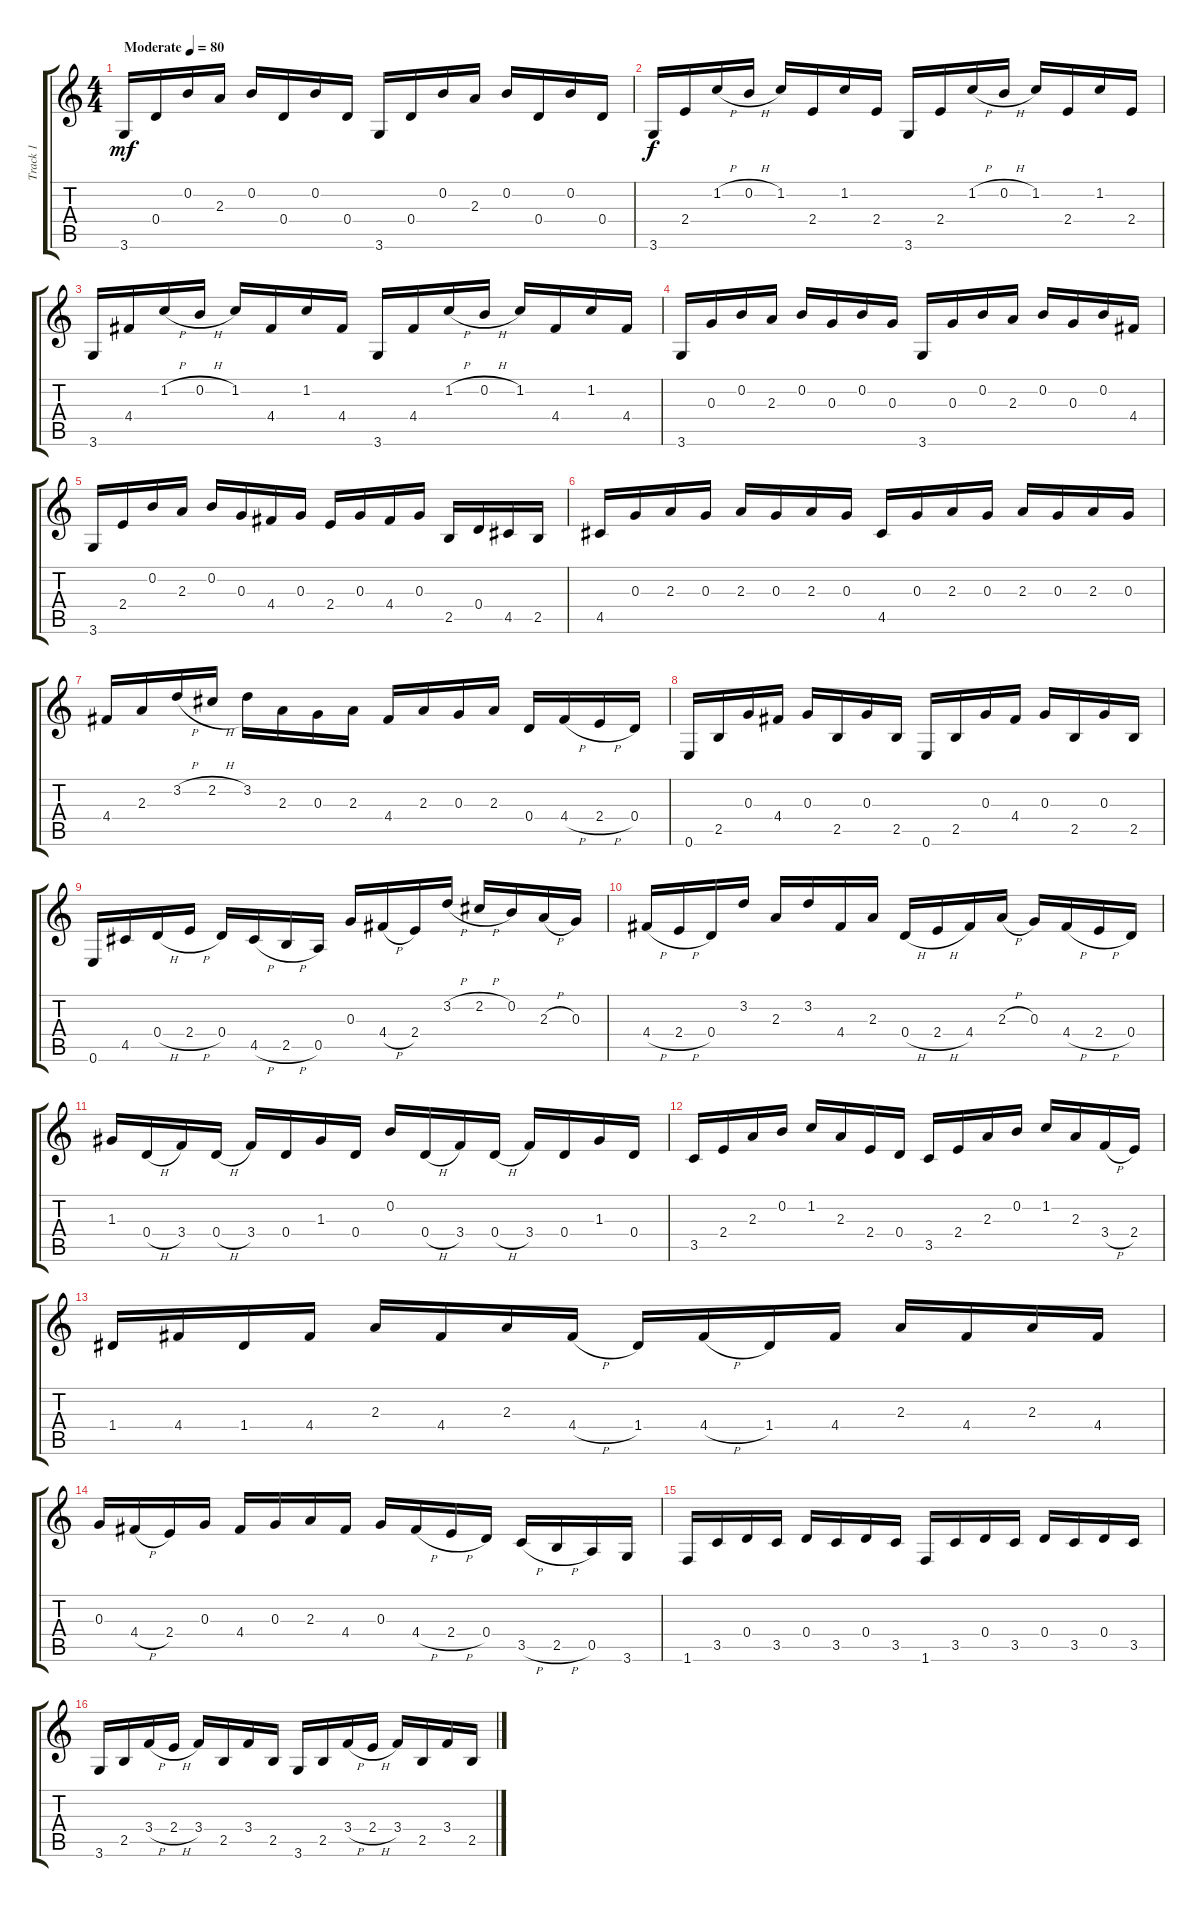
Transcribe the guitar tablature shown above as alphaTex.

\track ("Track 1" "Track 1") {instrument acousticguitarsteel}
\staff {score tabs}
\tuning (E4 B3 G3 D3 A2 E2) {hide}
\ts (4 4)
\tempo (80 "Moderate")
\clef g2
\ks c
3.6.16{dy mf instrument acousticguitarsteel} 0.4.16 0.2.16 2.3.16 0.2.16 0.4.16 0.2.16 0.4.16 3.6.16 0.4.16 0.2.16 2.3.16 0.2.16 0.4.16 0.2.16 0.4.16 |
3.6.16{dy f} 2.4.16 1.2{h}.16 0.2{h}.16 1.2.16 2.4.16 1.2.16 2.4.16 3.6.16 2.4.16 1.2{h}.16 0.2{h}.16 1.2.16 2.4.16 1.2.16 2.4.16 |
3.6.16 4.4.16 1.2{h}.16 0.2{h}.16 1.2.16 4.4.16 1.2.16 4.4.16 3.6.16 4.4.16 1.2{h}.16 0.2{h}.16 1.2.16 4.4.16 1.2.16 4.4.16 |
3.6.16 0.3.16 0.2.16 2.3.16 0.2.16 0.3.16 0.2.16 0.3.16 3.6.16 0.3.16 0.2.16 2.3.16 0.2.16 0.3.16 0.2.16 4.4.16 |
3.6.16 2.4.16 0.2.16 2.3.16 0.2.16 0.3.16 4.4.16 0.3.16 2.4.16 0.3.16 4.4.16 0.3.16 2.5.16 0.4.16 4.5.16 2.5.16 |
4.5.16 0.3.16 2.3.16 0.3.16 2.3.16 0.3.16 2.3.16 0.3.16 4.5.16 0.3.16 2.3.16 0.3.16 2.3.16 0.3.16 2.3.16 0.3.16 |
4.4.16 2.3.16 3.2{h}.16 2.2{h}.16 3.2.16 2.3.16 0.3.16 2.3.16 4.4.16 2.3.16 0.3.16 2.3.16 0.4.16 4.4{h}.16 2.4{h}.16 0.4.16 |
0.6.16 2.5.16 0.3.16 4.4.16 0.3.16 2.5.16 0.3.16 2.5.16 0.6.16 2.5.16 0.3.16 4.4.16 0.3.16 2.5.16 0.3.16 2.5.16 |
0.6.16 4.5.16 0.4{h}.16 2.4{h}.16 0.4.16 4.5{h}.16 2.5{h}.16 0.5.16 0.3.16 4.4{h}.16 2.4.16 3.2{h}.16 2.2{h}.16 0.2.16 2.3{h}.16 0.3.16 |
4.4{h}.16 2.4{h}.16 0.4.16 3.2.16 2.3.16 3.2.16 4.4.16 2.3.16 0.4{h}.16 2.4{h}.16 4.4.16 2.3{h}.16 0.3.16 4.4{h}.16 2.4{h}.16 0.4.16 |
1.3.16 0.4{h}.16 3.4.16 0.4{h}.16 3.4.16 0.4.16 1.3.16 0.4.16 0.2.16 0.4{h}.16 3.4.16 0.4{h}.16 3.4.16 0.4.16 1.3.16 0.4.16 |
3.5.16 2.4.16 2.3.16 0.2.16 1.2.16 2.3.16 2.4.16 0.4.16 3.5.16 2.4.16 2.3.16 0.2.16 1.2.16 2.3.16 3.4{h}.16 2.4.16 |
1.4.16 4.4.16 1.4.16 4.4.16 2.3.16 4.4.16 2.3.16 4.4{h}.16 1.4.16 4.4{h}.16 1.4.16 4.4.16 2.3.16 4.4.16 2.3.16 4.4.16 |
0.3.16 4.4{h}.16 2.4.16 0.3.16 4.4.16 0.3.16 2.3.16 4.4.16 0.3.16 4.4{h}.16 2.4{h}.16 0.4.16 3.5{h}.16 2.5{h}.16 0.5.16 3.6.16 |
1.6.16 3.5.16 0.4.16 3.5.16 0.4.16 3.5.16 0.4.16 3.5.16 1.6.16 3.5.16 0.4.16 3.5.16 0.4.16 3.5.16 0.4.16 3.5.16 |
3.6.16 2.5.16 3.4{h}.16 2.4{h}.16 3.4.16 2.5.16 3.4.16 2.5.16 3.6.16 2.5.16 3.4{h}.16 2.4{h}.16 3.4.16 2.5.16 3.4.16 2.5.16
